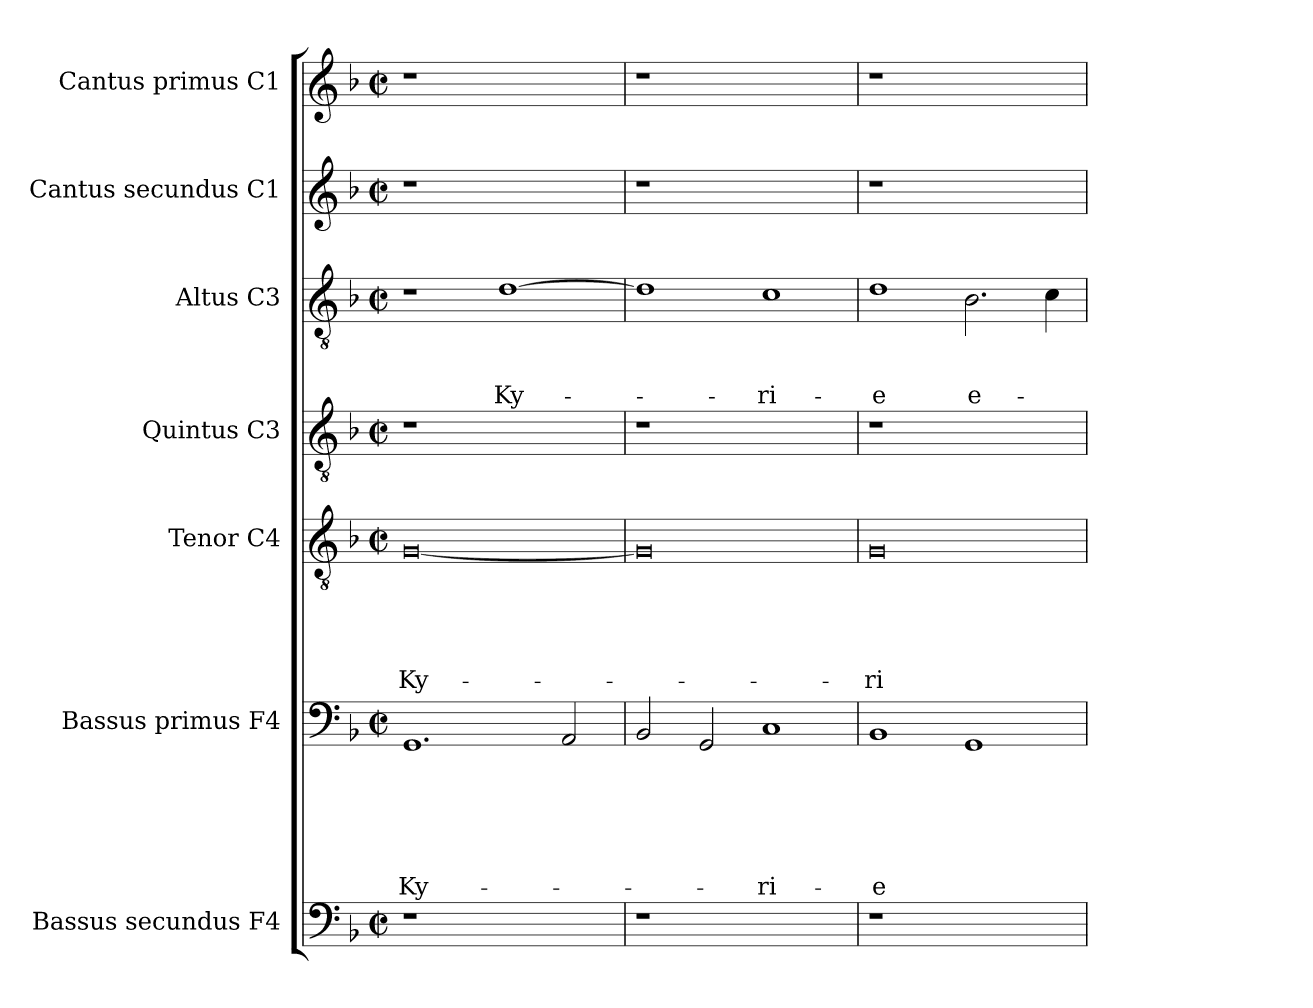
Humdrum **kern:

**kern	**kern	**text	**text	**text	**text	**text	**text	**kern	**text	**text	**text	**text	**text	**kern	**kern	**text	**text	**text	**kern	**kern
*part7	*part6	*part6	*part6	*part6	*part6	*part6	*part6	*part5	*part5	*part5	*part5	*part5	*part5	*part4	*part3	*part3	*part3	*part3	*part2	*part1
*staff7	*staff6	*staff6	*staff6	*staff6	*staff6	*staff6	*staff6	*staff5	*staff5	*staff5	*staff5	*staff5	*staff5	*staff4	*staff3	*staff3	*staff3	*staff3	*staff2	*staff1
*I"Bassus secundus F4	*I"Bassus primus F4	*	*	*	*	*	*	*I"Tenor C4	*	*	*	*	*	*I"Quintus C3	*I"Altus C3	*	*	*	*I"Cantus secundus C1	*I"Cantus  primus C1
*I'B2	*I'B1	*	*	*	*	*	*	*I'T	*	*	*	*	*	*I'Q	*I'A	*	*	*	*I'C2	*I'C1
*clefF4	*clefF4	*	*	*	*	*	*	*clefGv2	*	*	*	*	*	*clefGv2	*clefGv2	*	*	*	*clefG2	*clefG2
*k[b-]	*k[b-]	*	*	*	*	*	*	*k[b-]	*	*	*	*	*	*k[b-]	*k[b-]	*	*	*	*k[b-]	*k[b-]
*d:	*d:	*	*	*	*	*	*	*d:	*	*	*	*	*	*d:	*d:	*	*	*	*d:	*d:
*M2/2	*M2/2	*	*	*	*	*	*	*M2/2	*	*	*	*	*	*M2/2	*M2/2	*	*	*	*M2/2	*M2/2
*met(c|)	*met(c|)	*	*	*	*	*	*	*met(c|)	*	*	*	*	*	*met(c|)	*met(c|)	*	*	*	*met(c|)	*met(c|)
=1	=1	=1	=1	=1	=1	=1	=1	=1	=1	=1	=1	=1	=1	=1	=1	=1	=1	=1	=1	=1
!	!	!	!	!	!	!	!LO:LY:b	!	!	!	!	!	!LO:LY:b	!	!	!	!	!	!	!
1r	1.GG	.	.	.	.	.	Ky-	[0G	.	.	.	.	Ky-	1r	1r	.	.	.	1r	1r
!	!	!	!	!	!	!	!	!	!	!	!	!	!	!	!	!	!	!LO:LY:b	!	!
1ryy	.	.	.	.	.	.	.	.	.	.	.	.	.	1ryy	[1d	.	.	Ky-	1ryy	1ryy
.	2AA/	.	.	.	.	.	.	.	.	.	.	.	.	.	.	.	.	.	.	.
=2	=2	=2	=2	=2	=2	=2	=2	=2	=2	=2	=2	=2	=2	=2	=2	=2	=2	=2	=2	=2
1r	2BB-/	.	.	.	.	.	.	0G]	.	.	.	.	.	1r	1d]	.	.	.	1r	1r
.	2GG/	.	.	.	.	.	.	.	.	.	.	.	.	.	.	.	.	.	.	.
!	!	!	!	!	!	!	!LO:LY:b	!	!	!	!	!	!	!	!	!	!	!LO:LY:b	!	!
1ryy	1C	.	.	.	.	.	-ri-	.	.	.	.	.	.	1ryy	1c	.	.	-ri-	1ryy	1ryy
=3	=3	=3	=3	=3	=3	=3	=3	=3	=3	=3	=3	=3	=3	=3	=3	=3	=3	=3	=3	=3
!	!	!	!	!	!	!	!LO:LY:b	!	!	!	!	!	!LO:LY:b	!	!	!	!	!LO:LY:b	!	!
1r	1BB-	.	.	.	.	.	-e	0G	.	.	.	.	-ri-	1r	1d	.	.	-e	1r	1r
!	!	!	!	!	!	!	!	!	!	!	!	!	!	!	!	!	!	!LO:LY:b	!	!
1ryy	1GG	.	.	.	.	.	.	.	.	.	.	.	.	1ryy	2.B-\	.	.	e-	1ryy	1ryy
.	.	.	.	.	.	.	.	.	.	.	.	.	.	.	4c\	.	.	.	.	.
=	=	=	=	=	=	=	=	=	=	=	=	=	=	=	=	=	=	=	=	=
*-	*-	*-	*-	*-	*-	*-	*-	*-	*-	*-	*-	*-	*-	*-	*-	*-	*-	*-	*-	*-
